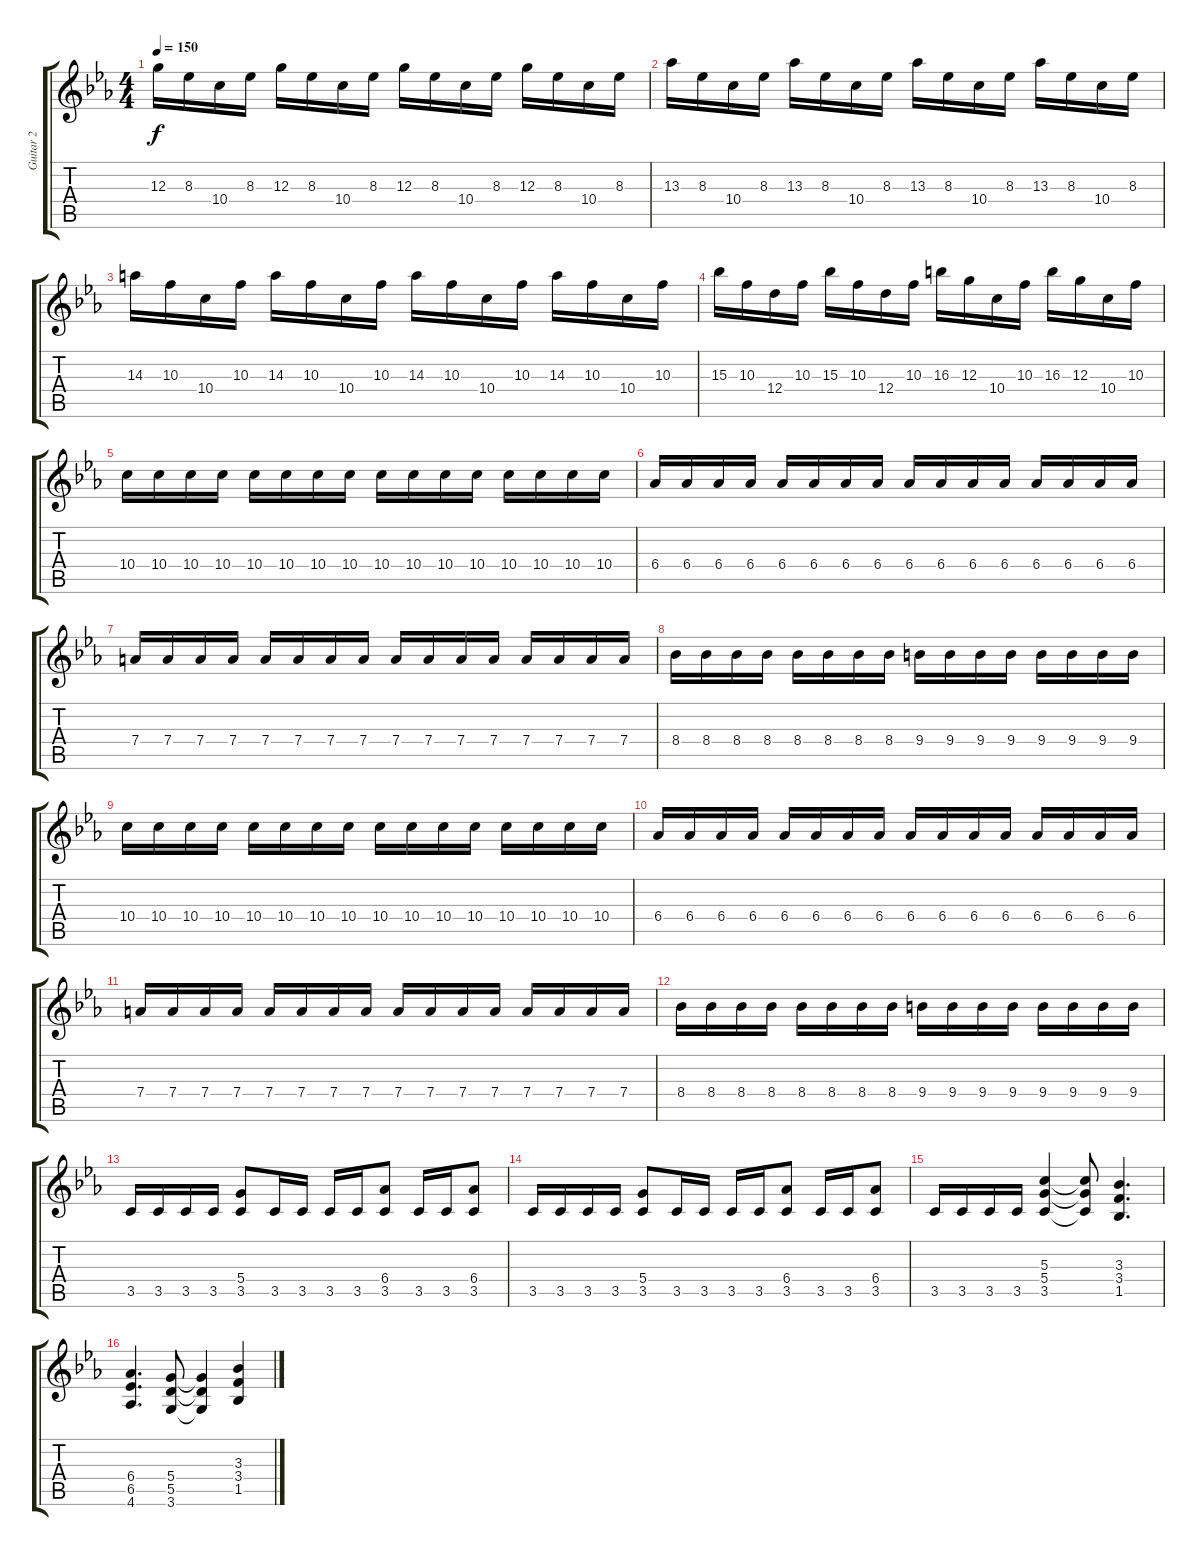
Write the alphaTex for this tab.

\track ("Guitar 2" "Guitar 2") {instrument acousticguitarnylon}
\staff {score tabs}
\tuning (E4 B3 G3 D3 A2 E2) {hide}
\ts (4 4)
\tempo 150
\clef g2
\ks eb
12.3.16{dy f} 8.3.16 10.4.16 8.3.16 12.3.16 8.3.16 10.4.16 8.3.16 12.3.16 8.3.16 10.4.16 8.3.16 12.3.16 8.3.16 10.4.16 8.3.16 |
13.3.16 8.3.16 10.4.16 8.3.16 13.3.16 8.3.16 10.4.16 8.3.16 13.3.16 8.3.16 10.4.16 8.3.16 13.3.16 8.3.16 10.4.16 8.3.16 |
14.3.16 10.3.16 10.4.16 10.3.16 14.3.16 10.3.16 10.4.16 10.3.16 14.3.16 10.3.16 10.4.16 10.3.16 14.3.16 10.3.16 10.4.16 10.3.16 |
15.3.16 10.3.16 12.4.16 10.3.16 15.3.16 10.3.16 12.4.16 10.3.16 16.3.16 12.3.16 10.4.16 10.3.16 16.3.16 12.3.16 10.4.16 10.3.16 |
10.4.16 10.4.16 10.4.16 10.4.16 10.4.16 10.4.16 10.4.16 10.4.16 10.4.16 10.4.16 10.4.16 10.4.16 10.4.16 10.4.16 10.4.16 10.4.16 |
6.4.16 6.4.16 6.4.16 6.4.16 6.4.16 6.4.16 6.4.16 6.4.16 6.4.16 6.4.16 6.4.16 6.4.16 6.4.16 6.4.16 6.4.16 6.4.16 |
7.4.16 7.4.16 7.4.16 7.4.16 7.4.16 7.4.16 7.4.16 7.4.16 7.4.16 7.4.16 7.4.16 7.4.16 7.4.16 7.4.16 7.4.16 7.4.16 |
8.4.16 8.4.16 8.4.16 8.4.16 8.4.16 8.4.16 8.4.16 8.4.16 9.4.16 9.4.16 9.4.16 9.4.16 9.4.16 9.4.16 9.4.16 9.4.16 |
10.4.16 10.4.16 10.4.16 10.4.16 10.4.16 10.4.16 10.4.16 10.4.16 10.4.16 10.4.16 10.4.16 10.4.16 10.4.16 10.4.16 10.4.16 10.4.16 |
6.4.16 6.4.16 6.4.16 6.4.16 6.4.16 6.4.16 6.4.16 6.4.16 6.4.16 6.4.16 6.4.16 6.4.16 6.4.16 6.4.16 6.4.16 6.4.16 |
7.4.16 7.4.16 7.4.16 7.4.16 7.4.16 7.4.16 7.4.16 7.4.16 7.4.16 7.4.16 7.4.16 7.4.16 7.4.16 7.4.16 7.4.16 7.4.16 |
8.4.16 8.4.16 8.4.16 8.4.16 8.4.16 8.4.16 8.4.16 8.4.16 9.4.16 9.4.16 9.4.16 9.4.16 9.4.16 9.4.16 9.4.16 9.4.16 |
3.5.16 3.5.16 3.5.16 3.5.16 (5.4 3.5).8 3.5.16 3.5.16 3.5.16 3.5.16 (6.4 3.5).8 3.5.16 3.5.16 (6.4 3.5).8 |
3.5.16 3.5.16 3.5.16 3.5.16 (5.4 3.5).8 3.5.16 3.5.16 3.5.16 3.5.16 (6.4 3.5).8 3.5.16 3.5.16 (6.4 3.5).8 |
3.5.16 3.5.16 3.5.16 3.5.16 (5.3 5.4 3.5).4 (5.3{t} 5.4{t} 3.5{t}).8 (3.3 3.4 1.5).4{d} |
(6.4 6.5 4.6).4{d} (5.4 5.5 3.6).8 (5.4{t} 5.5{t} 3.6{t}).4 (3.3 3.4 1.5).4
